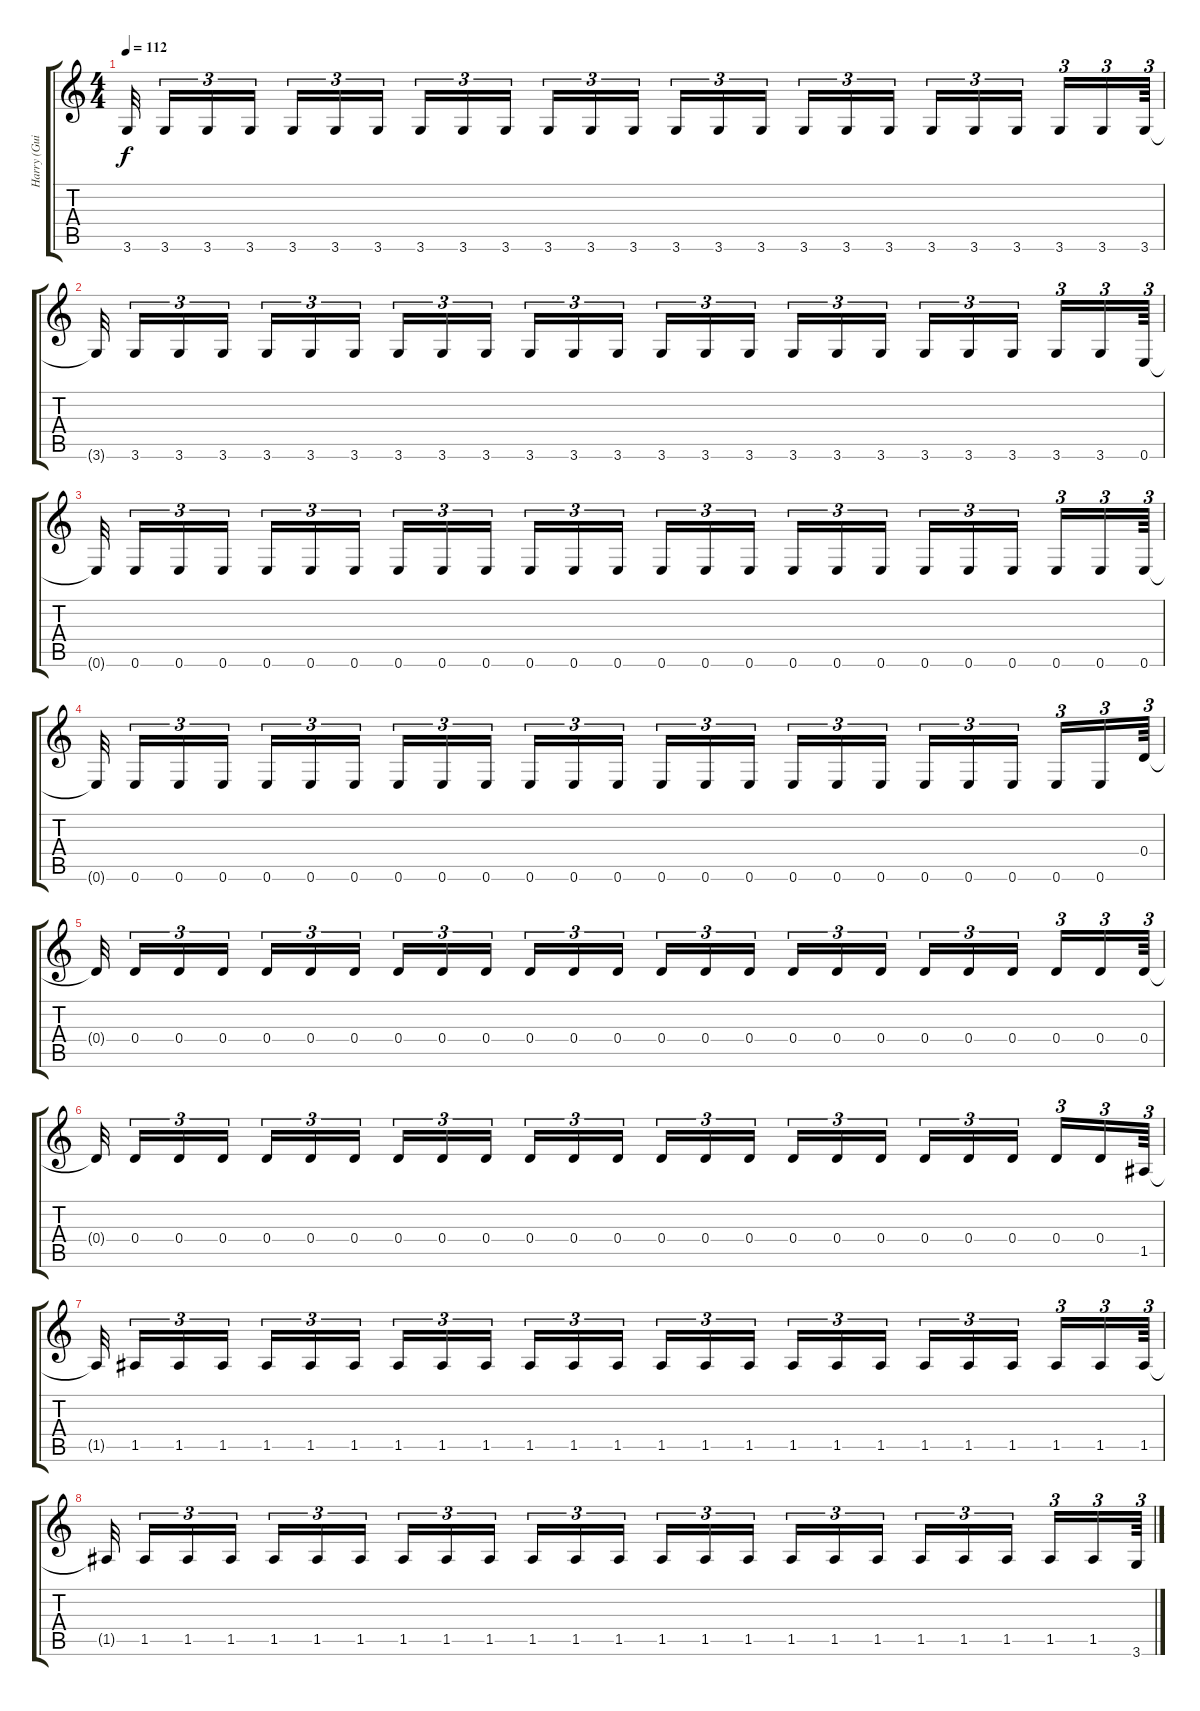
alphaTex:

\track ("Harry (Guitar)" "Harry (Gui") {instrument overdrivenguitar}
\staff {score tabs}
\tuning (E4 B3 G3 D3 A2 E2) {hide}
\ts (4 4)
\tempo 112
\clef g2
\ks c
3.6{t}.32{dy f} 3.6.16{tu (3 2)} 3.6.16{tu (3 2)} 3.6.16{tu (3 2)} 3.6.16{tu (3 2)} 3.6.16{tu (3 2)} 3.6.16{tu (3 2)} 3.6.16{tu (3 2)} 3.6.16{tu (3 2)} 3.6.16{tu (3 2)} 3.6.16{tu (3 2)} 3.6.16{tu (3 2)} 3.6.16{tu (3 2)} 3.6.16{tu (3 2)} 3.6.16{tu (3 2)} 3.6.16{tu (3 2)} 3.6.16{tu (3 2)} 3.6.16{tu (3 2)} 3.6.16{tu (3 2)} 3.6.16{tu (3 2)} 3.6.16{tu (3 2)} 3.6.16{tu (3 2)} 3.6.16{tu (3 2)} 3.6.16{tu (3 2)} 3.6.64{tu (3 2)} |
3.6{t}.32 3.6.16{tu (3 2)} 3.6.16{tu (3 2)} 3.6.16{tu (3 2)} 3.6.16{tu (3 2)} 3.6.16{tu (3 2)} 3.6.16{tu (3 2)} 3.6.16{tu (3 2)} 3.6.16{tu (3 2)} 3.6.16{tu (3 2)} 3.6.16{tu (3 2)} 3.6.16{tu (3 2)} 3.6.16{tu (3 2)} 3.6.16{tu (3 2)} 3.6.16{tu (3 2)} 3.6.16{tu (3 2)} 3.6.16{tu (3 2)} 3.6.16{tu (3 2)} 3.6.16{tu (3 2)} 3.6.16{tu (3 2)} 3.6.16{tu (3 2)} 3.6.16{tu (3 2)} 3.6.16{tu (3 2)} 3.6.16{tu (3 2)} 0.6.64{tu (3 2)} |
0.6{t}.32 0.6.16{tu (3 2)} 0.6.16{tu (3 2)} 0.6.16{tu (3 2)} 0.6.16{tu (3 2)} 0.6.16{tu (3 2)} 0.6.16{tu (3 2)} 0.6.16{tu (3 2)} 0.6.16{tu (3 2)} 0.6.16{tu (3 2)} 0.6.16{tu (3 2)} 0.6.16{tu (3 2)} 0.6.16{tu (3 2)} 0.6.16{tu (3 2)} 0.6.16{tu (3 2)} 0.6.16{tu (3 2)} 0.6.16{tu (3 2)} 0.6.16{tu (3 2)} 0.6.16{tu (3 2)} 0.6.16{tu (3 2)} 0.6.16{tu (3 2)} 0.6.16{tu (3 2)} 0.6.16{tu (3 2)} 0.6.16{tu (3 2)} 0.6.64{tu (3 2)} |
0.6{t}.32 0.6.16{tu (3 2)} 0.6.16{tu (3 2)} 0.6.16{tu (3 2)} 0.6.16{tu (3 2)} 0.6.16{tu (3 2)} 0.6.16{tu (3 2)} 0.6.16{tu (3 2)} 0.6.16{tu (3 2)} 0.6.16{tu (3 2)} 0.6.16{tu (3 2)} 0.6.16{tu (3 2)} 0.6.16{tu (3 2)} 0.6.16{tu (3 2)} 0.6.16{tu (3 2)} 0.6.16{tu (3 2)} 0.6.16{tu (3 2)} 0.6.16{tu (3 2)} 0.6.16{tu (3 2)} 0.6.16{tu (3 2)} 0.6.16{tu (3 2)} 0.6.16{tu (3 2)} 0.6.16{tu (3 2)} 0.6.16{tu (3 2)} 0.4.64{tu (3 2)} |
0.4{t}.32 0.4.16{tu (3 2)} 0.4.16{tu (3 2)} 0.4.16{tu (3 2)} 0.4.16{tu (3 2)} 0.4.16{tu (3 2)} 0.4.16{tu (3 2)} 0.4.16{tu (3 2)} 0.4.16{tu (3 2)} 0.4.16{tu (3 2)} 0.4.16{tu (3 2)} 0.4.16{tu (3 2)} 0.4.16{tu (3 2)} 0.4.16{tu (3 2)} 0.4.16{tu (3 2)} 0.4.16{tu (3 2)} 0.4.16{tu (3 2)} 0.4.16{tu (3 2)} 0.4.16{tu (3 2)} 0.4.16{tu (3 2)} 0.4.16{tu (3 2)} 0.4.16{tu (3 2)} 0.4.16{tu (3 2)} 0.4.16{tu (3 2)} 0.4.64{tu (3 2)} |
0.4{t}.32 0.4.16{tu (3 2)} 0.4.16{tu (3 2)} 0.4.16{tu (3 2)} 0.4.16{tu (3 2)} 0.4.16{tu (3 2)} 0.4.16{tu (3 2)} 0.4.16{tu (3 2)} 0.4.16{tu (3 2)} 0.4.16{tu (3 2)} 0.4.16{tu (3 2)} 0.4.16{tu (3 2)} 0.4.16{tu (3 2)} 0.4.16{tu (3 2)} 0.4.16{tu (3 2)} 0.4.16{tu (3 2)} 0.4.16{tu (3 2)} 0.4.16{tu (3 2)} 0.4.16{tu (3 2)} 0.4.16{tu (3 2)} 0.4.16{tu (3 2)} 0.4.16{tu (3 2)} 0.4.16{tu (3 2)} 0.4.16{tu (3 2)} 1.5.64{tu (3 2)} |
1.5{t}.32 1.5.16{tu (3 2)} 1.5.16{tu (3 2)} 1.5.16{tu (3 2)} 1.5.16{tu (3 2)} 1.5.16{tu (3 2)} 1.5.16{tu (3 2)} 1.5.16{tu (3 2)} 1.5.16{tu (3 2)} 1.5.16{tu (3 2)} 1.5.16{tu (3 2)} 1.5.16{tu (3 2)} 1.5.16{tu (3 2)} 1.5.16{tu (3 2)} 1.5.16{tu (3 2)} 1.5.16{tu (3 2)} 1.5.16{tu (3 2)} 1.5.16{tu (3 2)} 1.5.16{tu (3 2)} 1.5.16{tu (3 2)} 1.5.16{tu (3 2)} 1.5.16{tu (3 2)} 1.5.16{tu (3 2)} 1.5.16{tu (3 2)} 1.5.64{tu (3 2)} |
1.5{t}.32 1.5.16{tu (3 2)} 1.5.16{tu (3 2)} 1.5.16{tu (3 2)} 1.5.16{tu (3 2)} 1.5.16{tu (3 2)} 1.5.16{tu (3 2)} 1.5.16{tu (3 2)} 1.5.16{tu (3 2)} 1.5.16{tu (3 2)} 1.5.16{tu (3 2)} 1.5.16{tu (3 2)} 1.5.16{tu (3 2)} 1.5.16{tu (3 2)} 1.5.16{tu (3 2)} 1.5.16{tu (3 2)} 1.5.16{tu (3 2)} 1.5.16{tu (3 2)} 1.5.16{tu (3 2)} 1.5.16{tu (3 2)} 1.5.16{tu (3 2)} 1.5.16{tu (3 2)} 1.5.16{tu (3 2)} 1.5.16{tu (3 2)} 3.6.64{tu (3 2)}
